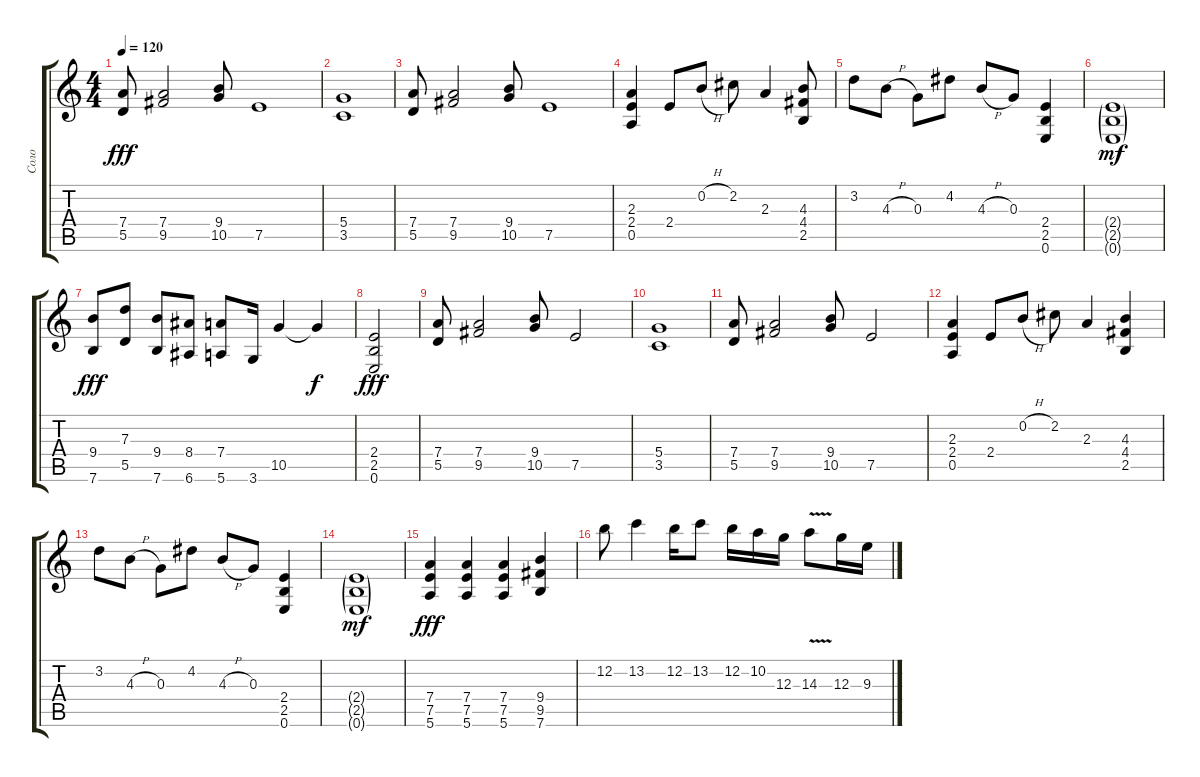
\track ("Соло" "Соло") {instrument overdrivenguitar}
\staff {score tabs}
\tuning (E4 B3 G3 D3 A2 E2) {hide}
\ts (4 4)
\tempo 120
\clef g2
\ks c
(7.4 5.5).8{dy fff} (7.4 9.5).2 (9.4 10.5).8 7.5.1 |
(5.4 3.5).1 |
(7.4 5.5).8 (7.4 9.5).2 (9.4 10.5).8 7.5.1 |
(2.3 2.4 0.5).4 2.4.8 0.2{h}.8 2.2.8 2.3.4 (4.3 4.4 2.5).8 |
3.2.8 4.3{h}.8 0.3.8 4.2.8 4.3{h}.8 0.3.8 (2.4 2.5 0.6).4 |
(2.4{g} 2.5{g} 0.6{g}).1{dy mf} |
(9.4 7.6).8{dy fff} (7.3 5.5).8 (9.4 7.6).8 (8.4 6.6).8 (7.4 5.6).8 3.6.16 10.5.4 10.5{t}.4{dy f} |
(2.4 2.5 0.6).2{dy fff} |
(7.4 5.5).8 (7.4 9.5).2 (9.4 10.5).8 7.5.2 |
(5.4 3.5).1 |
(7.4 5.5).8 (7.4 9.5).2 (9.4 10.5).8 7.5.2 |
(2.3 2.4 0.5).4 2.4.8 0.2{h}.8 2.2.8 2.3.4 (4.3 4.4 2.5).4 |
3.2.8 4.3{h}.8 0.3.8 4.2.8 4.3{h}.8 0.3.8 (2.4 2.5 0.6).4 |
(2.4{g} 2.5{g} 0.6{g}).1{dy mf} |
(7.4 7.5 5.6).4{dy fff} (7.4 7.5 5.6).4 (7.4 7.5 5.6).4 (9.4 9.5 7.6).4 |
12.2.8 13.2.4 12.2.16 13.2.8 12.2.16 10.2.16 12.3.16 14.3{v}.8 12.3.16 9.3.16
